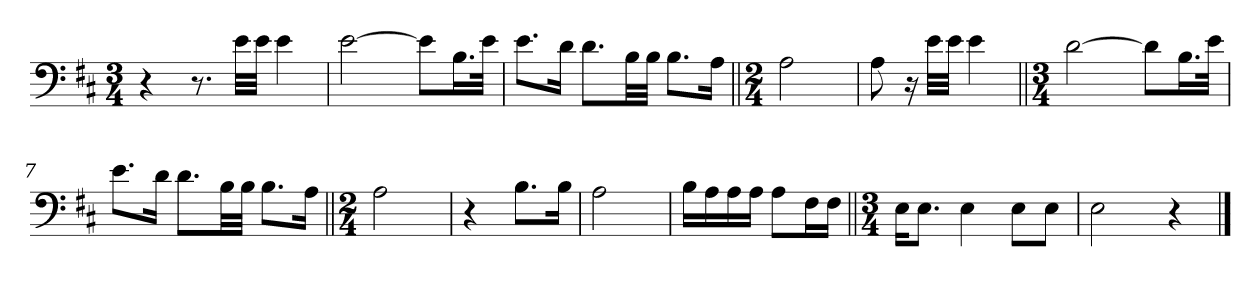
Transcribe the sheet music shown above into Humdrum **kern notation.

**kern
*part1
*staff1
*clefF4
*k[f#c#]
*M3/4
=1
4r
8.r
32e\LLL
32e\JJJ
4e\
=2
[2e\
8e\L]
16.B\L
32e\JJk
=3
8.e\L
16d\Jk
8.d\L
32B\LL
32B\JJJ
8.B\L
16A\Jk
=4||
*M2/4
2A\
=5
8A\
16r
32e\LLL
32e\JJJ
4e\
=6||
*M3/4
[2d\
8d\L]
16.B\L
32e\JJk
=7
8.e\L
16d\Jk
8.d\L
32B\LL
32B\JJJ
8.B\L
16A\Jk
=8||
*M2/4
2A\
=9
4r
8.B\L
16B\Jk
=10
2A\
=11
16B\LL
16A\
16A\
16A\JJ
8A\L
16F#\L
16F#\JJ
=12||
*M3/4
16E\KL
8.E\J
4E\
8E\L
8E\J
=13
2E\
4r
==
*-
